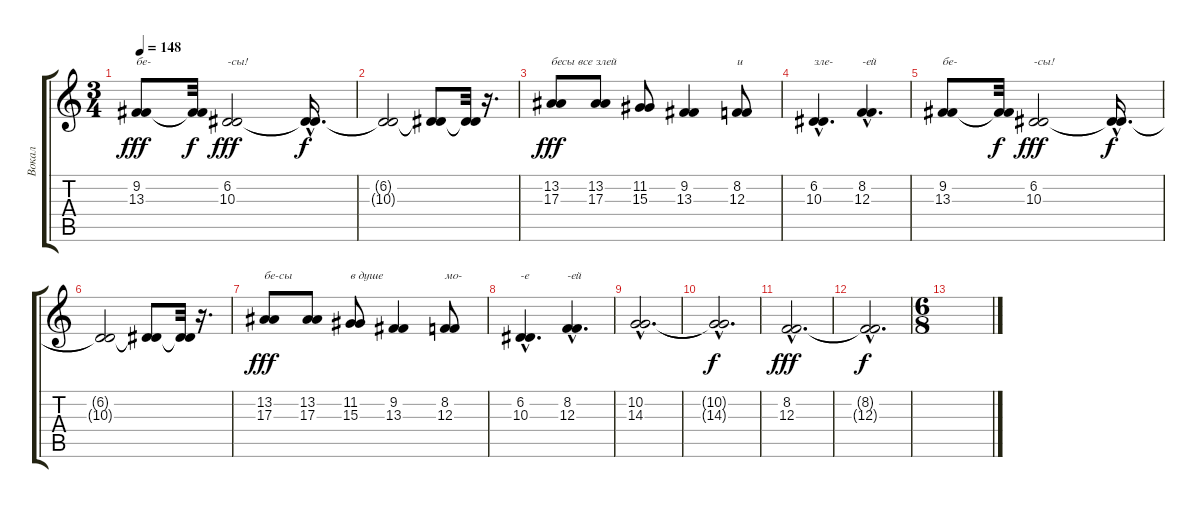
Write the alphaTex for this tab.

\track ("Вокал" "Вокал") {instrument voiceoohs}
\staff {score tabs}
\tuning (D4 A3 F3 C3 G2 D2) {hide}
\ts (3 4)
\tempo 148
\clef g2
\ks c
(9.2 13.3).8{txt "бе-" dy fff} (9.2{t} 13.3{t}).32{dy f} (6.2 10.3).2{txt "-сы!" dy fff} (6.2{hac t} 10.3{hac t}).16{d dy f} |
(6.2{t} 10.3{t}).2 (6.2{t} 10.3{t}).8 (6.2{t} 10.3{t}).32 r.16{d} |
(13.2 17.3).8{txt "бесы все злей" dy fff} (13.2 17.3).8 (11.2 15.3).8 (9.2 13.3).4 (8.2 12.3).8{txt "и"} |
(6.2{hac} 10.3{hac}).4{d txt "зле-"} (8.2{hac} 12.3{hac}).4{d txt "-ей"} |
(9.2 13.3).8{txt "бе-"} (9.2{t} 13.3{t}).32{dy f} (6.2 10.3).2{txt "-сы!" dy fff} (6.2{hac t} 10.3{hac t}).16{d dy f} |
(6.2{t} 10.3{t}).2 (6.2{t} 10.3{t}).8 (6.2{t} 10.3{t}).32 r.16{d} |
(13.2 17.3).8{txt "бе-сы" dy fff} (13.2 17.3).8 (11.2 15.3).8{txt "в душе"} (9.2 13.3).4 (8.2 12.3).8{txt "мо-"} |
(6.2{hac} 10.3{hac}).4{d txt "-е"} (8.2{hac} 12.3{hac}).4{d txt "-ей"} |
(10.2{hac} 14.3{hac}).2{d} |
(10.2{hac t} 14.3{hac t}).2{d dy f} |
(8.2{hac} 12.3{hac}).2{d dy fff volume 12} |
(8.2{hac t} 12.3{hac t}).2{d dy f} |
\ts (6 8)
